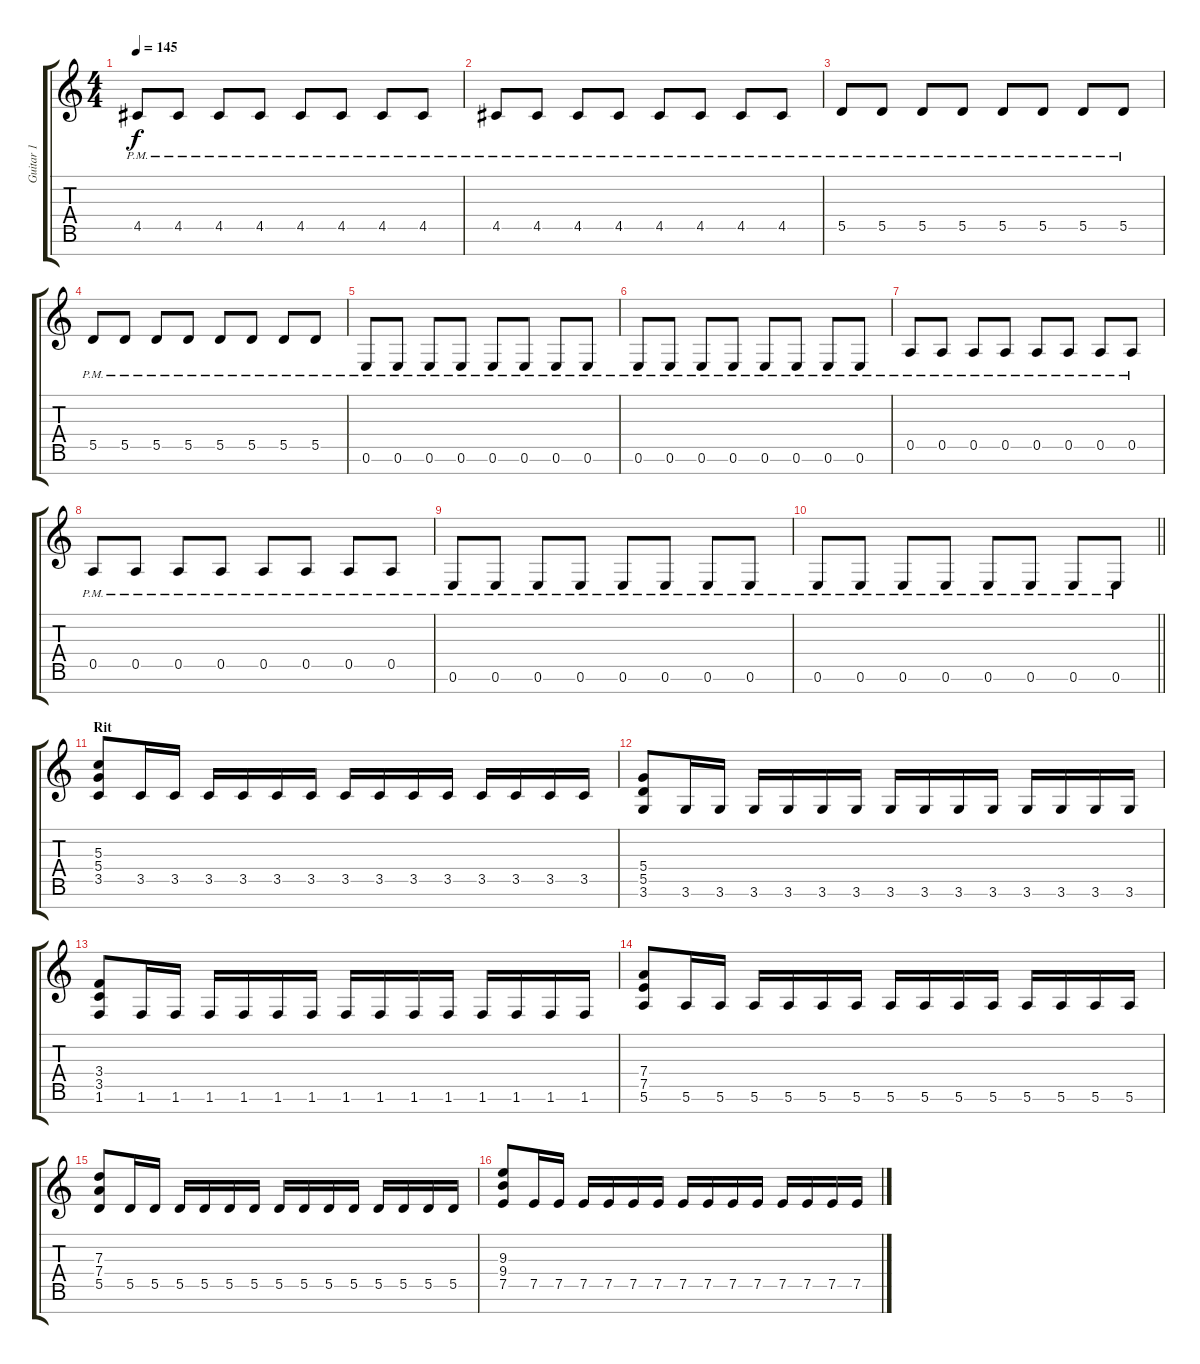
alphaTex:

\track ("Guitar 1" "Guitar 1") {instrument distortionguitar}
\staff {score tabs}
\tuning (E4 B3 G3 D3 A2 E2 B1) {hide}
\ts (4 4)
\tempo 145
\clef g2
\ks c
4.5{pm}.8{dy f} 4.5{pm}.8 4.5{pm}.8 4.5{pm}.8 4.5{pm}.8 4.5{pm}.8 4.5{pm}.8 4.5{pm}.8 |
4.5{pm}.8 4.5{pm}.8 4.5{pm}.8 4.5{pm}.8 4.5{pm}.8 4.5{pm}.8 4.5{pm}.8 4.5{pm}.8 |
5.5{pm}.8 5.5{pm}.8 5.5{pm}.8 5.5{pm}.8 5.5{pm}.8 5.5{pm}.8 5.5{pm}.8 5.5{pm}.8 |
5.5{pm}.8 5.5{pm}.8 5.5{pm}.8 5.5{pm}.8 5.5{pm}.8 5.5{pm}.8 5.5{pm}.8 5.5{pm}.8 |
0.6{pm}.8 0.6{pm}.8 0.6{pm}.8 0.6{pm}.8 0.6{pm}.8 0.6{pm}.8 0.6{pm}.8 0.6{pm}.8 |
0.6{pm}.8 0.6{pm}.8 0.6{pm}.8 0.6{pm}.8 0.6{pm}.8 0.6{pm}.8 0.6{pm}.8 0.6{pm}.8 |
0.5{pm}.8 0.5{pm}.8 0.5{pm}.8 0.5{pm}.8 0.5{pm}.8 0.5{pm}.8 0.5{pm}.8 0.5{pm}.8 |
0.5{pm}.8 0.5{pm}.8 0.5{pm}.8 0.5{pm}.8 0.5{pm}.8 0.5{pm}.8 0.5{pm}.8 0.5{pm}.8 |
0.6{pm}.8 0.6{pm}.8 0.6{pm}.8 0.6{pm}.8 0.6{pm}.8 0.6{pm}.8 0.6{pm}.8 0.6{pm}.8 |
\barLineRight lightlight
0.6{pm}.8 0.6{pm}.8 0.6{pm}.8 0.6{pm}.8 0.6{pm}.8 0.6{pm}.8 0.6{pm}.8 0.6{pm}.8 |
\section ("" "Rit")
(5.3 5.4 3.5).8 3.5.16 3.5.16 3.5.16 3.5.16 3.5.16 3.5.16 3.5.16 3.5.16 3.5.16 3.5.16 3.5.16 3.5.16 3.5.16 3.5.16 |
(5.4 5.5 3.6).8 3.6.16 3.6.16 3.6.16 3.6.16 3.6.16 3.6.16 3.6.16 3.6.16 3.6.16 3.6.16 3.6.16 3.6.16 3.6.16 3.6.16 |
(3.4 3.5 1.6).8 1.6.16 1.6.16 1.6.16 1.6.16 1.6.16 1.6.16 1.6.16 1.6.16 1.6.16 1.6.16 1.6.16 1.6.16 1.6.16 1.6.16 |
(7.4 7.5 5.6).8 5.6.16 5.6.16 5.6.16 5.6.16 5.6.16 5.6.16 5.6.16 5.6.16 5.6.16 5.6.16 5.6.16 5.6.16 5.6.16 5.6.16 |
(7.3 7.4 5.5).8 5.5.16 5.5.16 5.5.16 5.5.16 5.5.16 5.5.16 5.5.16 5.5.16 5.5.16 5.5.16 5.5.16 5.5.16 5.5.16 5.5.16 |
(9.3 9.4 7.5).8 7.5.16 7.5.16 7.5.16 7.5.16 7.5.16 7.5.16 7.5.16 7.5.16 7.5.16 7.5.16 7.5.16 7.5.16 7.5.16 7.5.16
